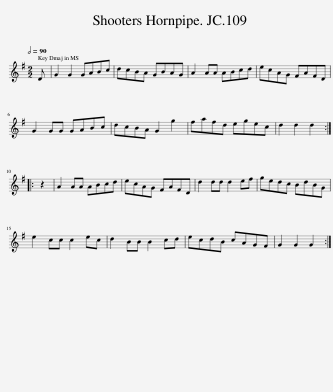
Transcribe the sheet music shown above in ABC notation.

X:1
L:1/8
Q:1/2=90
M:2/2
I:linebreak $
K:G
V:1 treble
V:1
 D | G2 G2 GABc | dcBA GBAG | A2 AA ABcd | ecAG FAFD |$ %5
 G2 GG GABc | dcBA G2 g2 | fafd egec | d2 d2 d2 ::$ z2 | %10
 A2 AA ABcd | ecAG FAFD | d2 dd d2 ef | gedc BdBG |$ e2 cc c2 ec | %15
 d2 BB B2 cd | ecdB cAGF | G2 G2 G2 :| %18
